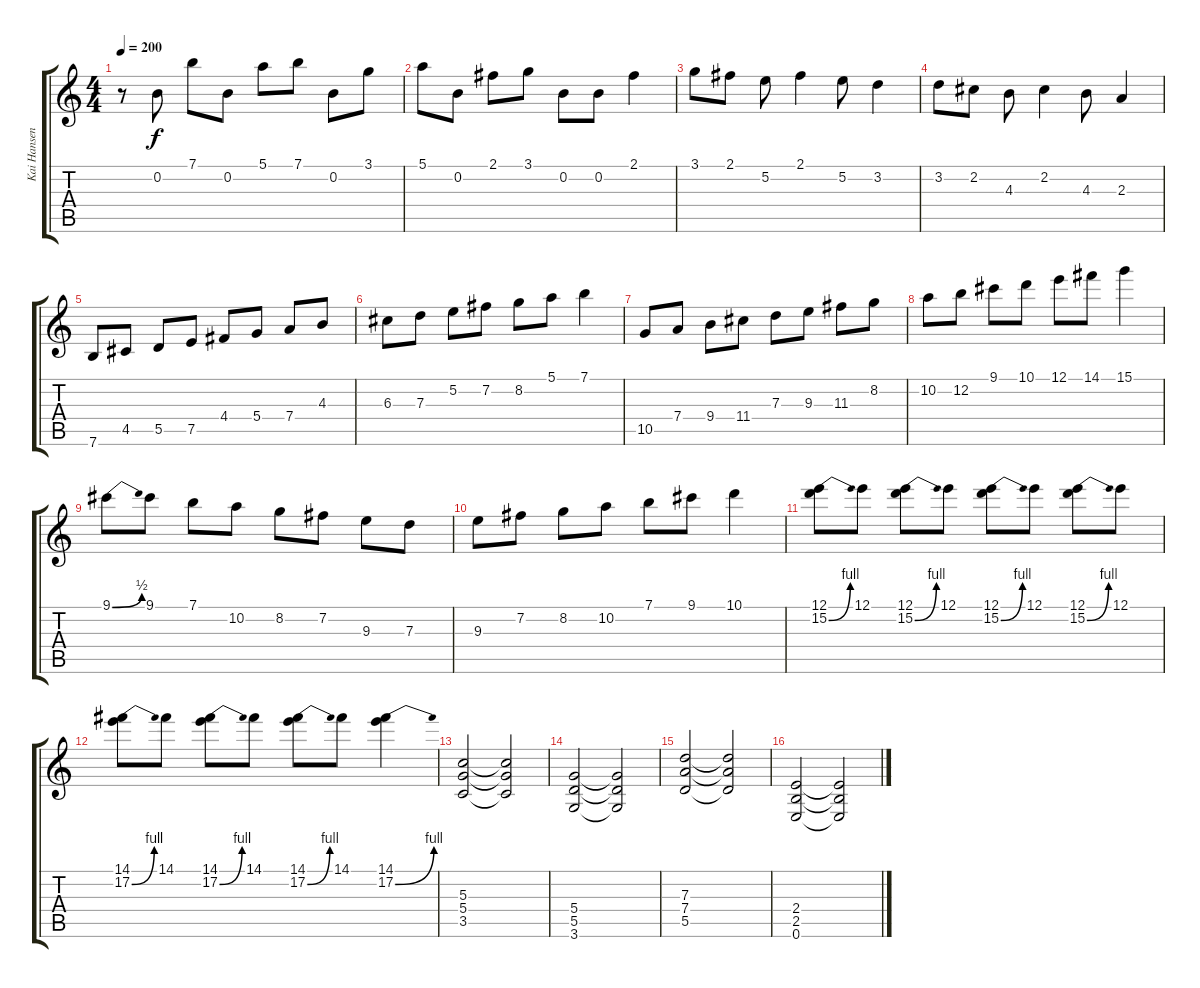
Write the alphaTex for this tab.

\track ("Kai Hansen/Henjo Richter" "Kai Hansen") {instrument distortionguitar}
\staff {score tabs}
\tuning (E4 B3 G3 D3 A2 E2) {hide}
\ts (4 4)
\tempo 200
\clef g2
\ks c
r.8{dy f} 0.2.8 7.1.8 0.2.8 5.1.8 7.1.8 0.2.8 3.1.8 |
5.1.8 0.2.8 2.1.8 3.1.8 0.2.8 0.2.8 2.1.4 |
3.1.8 2.1.8 5.2.8 2.1.4 5.2.8 3.2.4 |
3.2.8 2.2.8 4.3.8 2.2.4 4.3.8 2.3.4 |
7.6.8 4.5.8 5.5.8 7.5.8 4.4.8 5.4.8 7.4.8 4.3.8 |
6.3.8 7.3.8 5.2.8 7.2.8 8.2.8 5.1.8 7.1.4 |
10.5.8 7.4.8 9.4.8 11.4.8 7.3.8 9.3.8 11.3.8 8.2.8 |
10.2.8 12.2.8 9.1.8 10.1.8 12.1.8 14.1.8 15.1.4 |
9.1{be (bend 0 0 60 2)}.8 9.1.8 7.1.8 10.2.8 8.2.8 7.2.8 9.3.8 7.3.8 |
9.3.8 7.2.8 8.2.8 10.2.8 7.1.8 9.1.8 10.1.4 |
(12.1 15.2{be (bend 0 0 60 4)}).8 12.1.8 (12.1 15.2{be (bend 0 0 60 4)}).8 12.1.8 (12.1 15.2{be (bend 0 0 60 4)}).8 12.1.8 (12.1 15.2{be (bend 0 0 60 4)}).8 12.1.8 |
(14.1 17.2{be (bend 0 0 60 4)}).8 14.1.8 (14.1 17.2{be (bend 0 0 60 4)}).8 14.1.8 (14.1 17.2{be (bend 0 0 60 4)}).8 14.1.8 (14.1 17.2{be (bend 0 0 60 4)}).4 |
(5.3 5.4 3.5).2 (5.3{t} 5.4{t} 3.5{t}).2 |
(5.4 5.5 3.6).2 (5.4{t} 5.5{t} 3.6{t}).2 |
(7.3 7.4 5.5).2 (7.3{t} 7.4{t} 5.5{t}).2 |
(2.4 2.5 0.6).2 (2.4{t} 2.5{t} 0.6{t}).2
